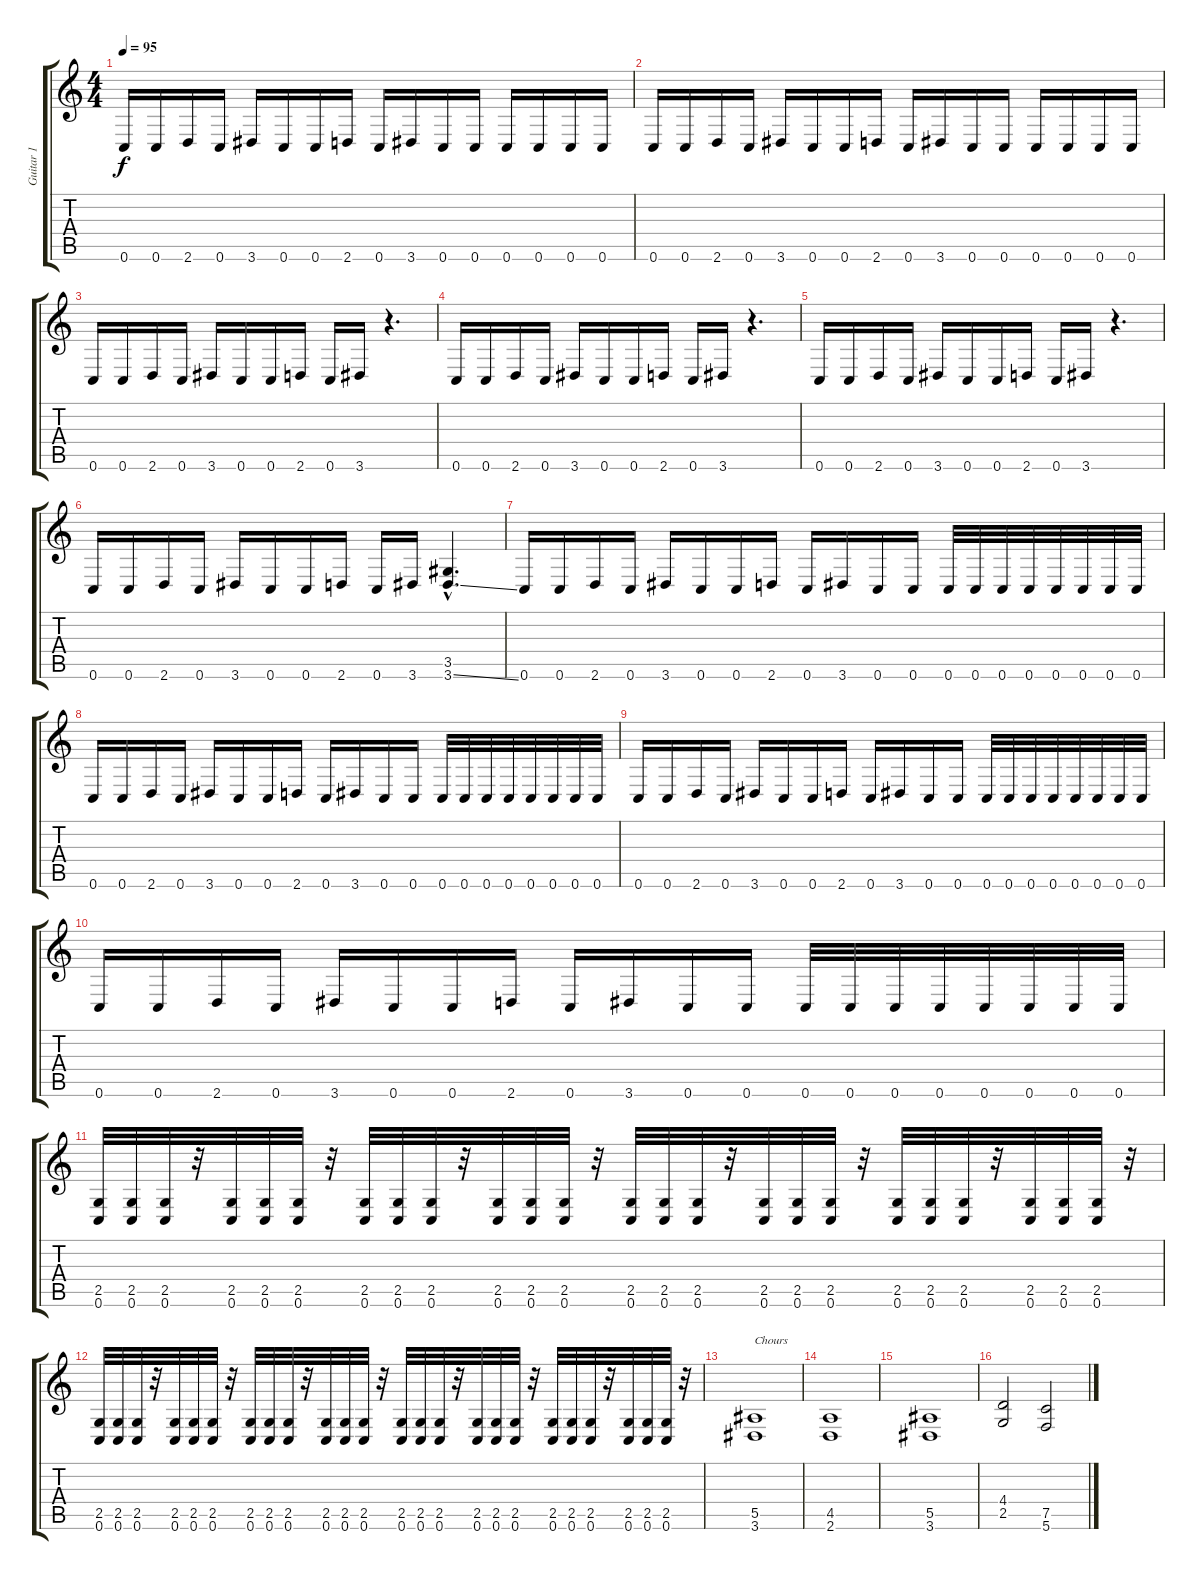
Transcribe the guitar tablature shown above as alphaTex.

\track ("Guitar 1" "Guitar 1") {instrument distortionguitar}
\staff {score tabs}
\tuning (C4 G3 Eb3 Bb2 F2 C2) {hide}
\ts (4 4)
\tempo 95
\clef g2
\ks c
0.6.16{dy f} 0.6.16 2.6.16 0.6.16 3.6.16 0.6.16 0.6.16 2.6.16 0.6.16 3.6.16 0.6.16 0.6.16 0.6.16 0.6.16 0.6.16 0.6.16 |
0.6.16 0.6.16 2.6.16 0.6.16 3.6.16 0.6.16 0.6.16 2.6.16 0.6.16 3.6.16 0.6.16 0.6.16 0.6.16 0.6.16 0.6.16 0.6.16 |
0.6.16 0.6.16 2.6.16 0.6.16 3.6.16 0.6.16 0.6.16 2.6.16 0.6.16 3.6.16 r.4{d} |
0.6.16 0.6.16 2.6.16 0.6.16 3.6.16 0.6.16 0.6.16 2.6.16 0.6.16 3.6.16 r.4{d} |
0.6.16 0.6.16 2.6.16 0.6.16 3.6.16 0.6.16 0.6.16 2.6.16 0.6.16 3.6.16 r.4{d} |
0.6.16 0.6.16 2.6.16 0.6.16 3.6.16 0.6.16 0.6.16 2.6.16 0.6.16 3.6.16 (3.5{hac} 3.6{ss hac}).4{d} |
0.6.16 0.6.16 2.6.16 0.6.16 3.6.16 0.6.16 0.6.16 2.6.16 0.6.16 3.6.16 0.6.16 0.6.16 0.6.32 0.6.32 0.6.32 0.6.32 0.6.32 0.6.32 0.6.32 0.6.32 |
0.6.16 0.6.16 2.6.16 0.6.16 3.6.16 0.6.16 0.6.16 2.6.16 0.6.16 3.6.16 0.6.16 0.6.16 0.6.32 0.6.32 0.6.32 0.6.32 0.6.32 0.6.32 0.6.32 0.6.32 |
0.6.16 0.6.16 2.6.16 0.6.16 3.6.16 0.6.16 0.6.16 2.6.16 0.6.16 3.6.16 0.6.16 0.6.16 0.6.32 0.6.32 0.6.32 0.6.32 0.6.32 0.6.32 0.6.32 0.6.32 |
0.6.16 0.6.16 2.6.16 0.6.16 3.6.16 0.6.16 0.6.16 2.6.16 0.6.16 3.6.16 0.6.16 0.6.16 0.6.32 0.6.32 0.6.32 0.6.32 0.6.32 0.6.32 0.6.32 0.6.32 |
(2.5 0.6).32 (2.5 0.6).32 (2.5 0.6).32 r.32 (2.5 0.6).32 (2.5 0.6).32 (2.5 0.6).32 r.32 (2.5 0.6).32 (2.5 0.6).32 (2.5 0.6).32 r.32 (2.5 0.6).32 (2.5 0.6).32 (2.5 0.6).32 r.32 (2.5 0.6).32 (2.5 0.6).32 (2.5 0.6).32 r.32 (2.5 0.6).32 (2.5 0.6).32 (2.5 0.6).32 r.32 (2.5 0.6).32 (2.5 0.6).32 (2.5 0.6).32 r.32 (2.5 0.6).32 (2.5 0.6).32 (2.5 0.6).32 r.32 |
(2.5 0.6).32 (2.5 0.6).32 (2.5 0.6).32 r.32 (2.5 0.6).32 (2.5 0.6).32 (2.5 0.6).32 r.32 (2.5 0.6).32 (2.5 0.6).32 (2.5 0.6).32 r.32 (2.5 0.6).32 (2.5 0.6).32 (2.5 0.6).32 r.32 (2.5 0.6).32 (2.5 0.6).32 (2.5 0.6).32 r.32 (2.5 0.6).32 (2.5 0.6).32 (2.5 0.6).32 r.32 (2.5 0.6).32 (2.5 0.6).32 (2.5 0.6).32 r.32 (2.5 0.6).32 (2.5 0.6).32 (2.5 0.6).32 r.32 |
(5.5 3.6).1{txt "Chours"} |
(4.5 2.6).1 |
(5.5 3.6).1 |
(4.4 2.5).2 (7.5 5.6).2
